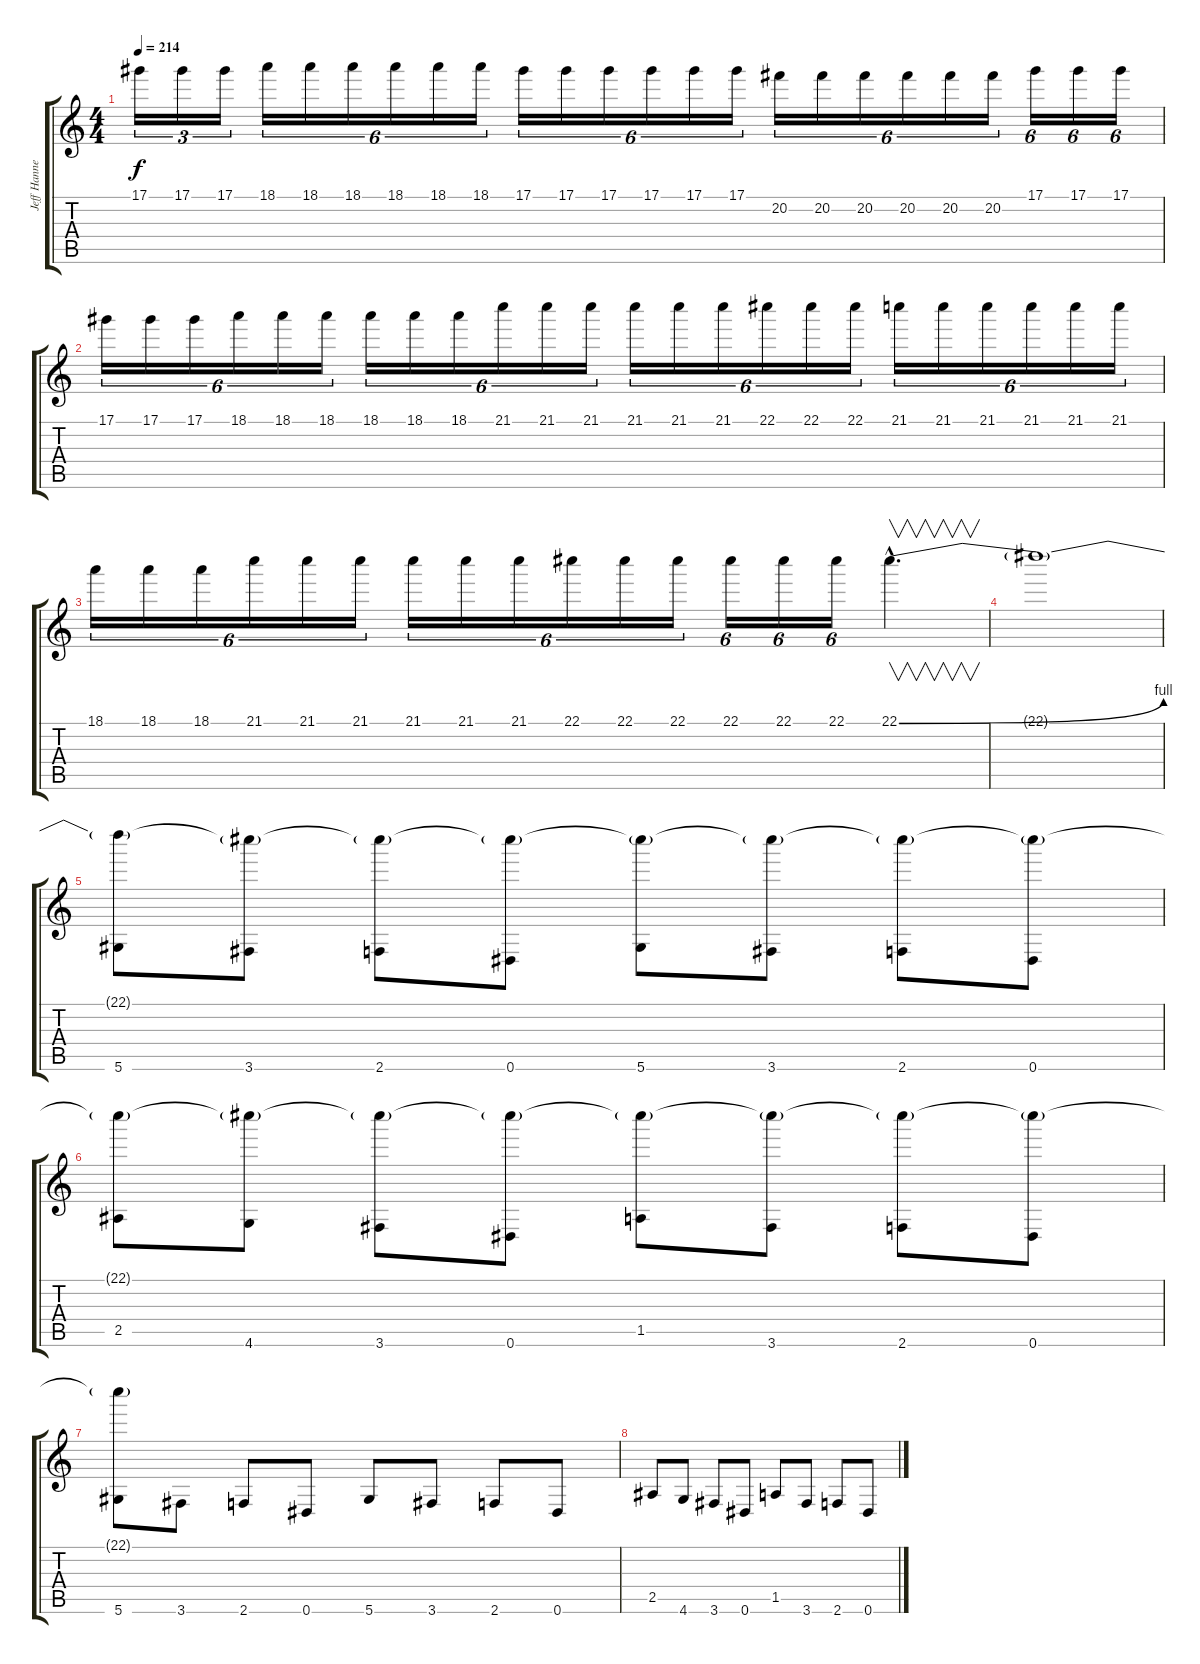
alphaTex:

\track ("Jeff Hannemann" "Jeff Hanne") {instrument distortionguitar}
\staff {score tabs}
\tuning (Eb4 Bb3 Gb3 Db3 Ab2 Eb2) {hide}
\ts (4 4)
\tempo 214
\clef g2
\ks c
17.1.16{tu (3 2) dy f} 17.1.16{tu (3 2)} 17.1.16{tu (3 2)} 18.1.16{tu (6 4)} 18.1.16{tu (6 4)} 18.1.16{tu (6 4)} 18.1.16{tu (6 4)} 18.1.16{tu (6 4)} 18.1.16{tu (6 4)} 17.1.16{tu (6 4)} 17.1.16{tu (6 4)} 17.1.16{tu (6 4)} 17.1.16{tu (6 4)} 17.1.16{tu (6 4)} 17.1.16{tu (6 4)} 20.2.16{tu (6 4)} 20.2.16{tu (6 4)} 20.2.16{tu (6 4)} 20.2.16{tu (6 4)} 20.2.16{tu (6 4)} 20.2.16{tu (6 4)} 17.1.16{tu (6 4)} 17.1.16{tu (6 4)} 17.1.16{tu (6 4)} |
17.1.16{tu (6 4)} 17.1.16{tu (6 4)} 17.1.16{tu (6 4)} 18.1.16{tu (6 4)} 18.1.16{tu (6 4)} 18.1.16{tu (6 4)} 18.1.16{tu (6 4)} 18.1.16{tu (6 4)} 18.1.16{tu (6 4)} 21.1.16{tu (6 4)} 21.1.16{tu (6 4)} 21.1.16{tu (6 4)} 21.1.16{tu (6 4)} 21.1.16{tu (6 4)} 21.1.16{tu (6 4)} 22.1.16{tu (6 4)} 22.1.16{tu (6 4)} 22.1.16{tu (6 4)} 21.1.16{tu (6 4)} 21.1.16{tu (6 4)} 21.1.16{tu (6 4)} 21.1.16{tu (6 4)} 21.1.16{tu (6 4)} 21.1.16{tu (6 4)} |
18.1.16{tu (6 4)} 18.1.16{tu (6 4)} 18.1.16{tu (6 4)} 21.1.16{tu (6 4)} 21.1.16{tu (6 4)} 21.1.16{tu (6 4)} 21.1.16{tu (6 4)} 21.1.16{tu (6 4)} 21.1.16{tu (6 4)} 22.1.16{tu (6 4)} 22.1.16{tu (6 4)} 22.1.16{tu (6 4)} 22.1.16{tu (6 4)} 22.1.16{tu (6 4)} 22.1.16{tu (6 4)} 22.1{be (bend 0 0 60 4) hac}.4{v d} |
22.1{t}.1 |
(22.1{t} 5.6).8 (22.1{t} 3.6).8 (22.1{t} 2.6).8 (22.1{t} 0.6).8 (22.1{t} 5.6).8 (22.1{t} 3.6).8 (22.1{t} 2.6).8 (22.1{t} 0.6).8 |
(22.1{t} 2.5).8 (22.1{t} 4.6).8 (22.1{t} 3.6).8 (22.1{t} 0.6).8 (22.1{t} 1.5).8 (22.1{t} 3.6).8 (22.1{t} 2.6).8 (22.1{t} 0.6).8 |
(22.1{t} 5.6).8 3.6.8 2.6.8 0.6.8 5.6.8 3.6.8 2.6.8 0.6.8 |
2.5.8 4.6.8 3.6.8 0.6.8 1.5.8 3.6.8 2.6.8 0.6.8
